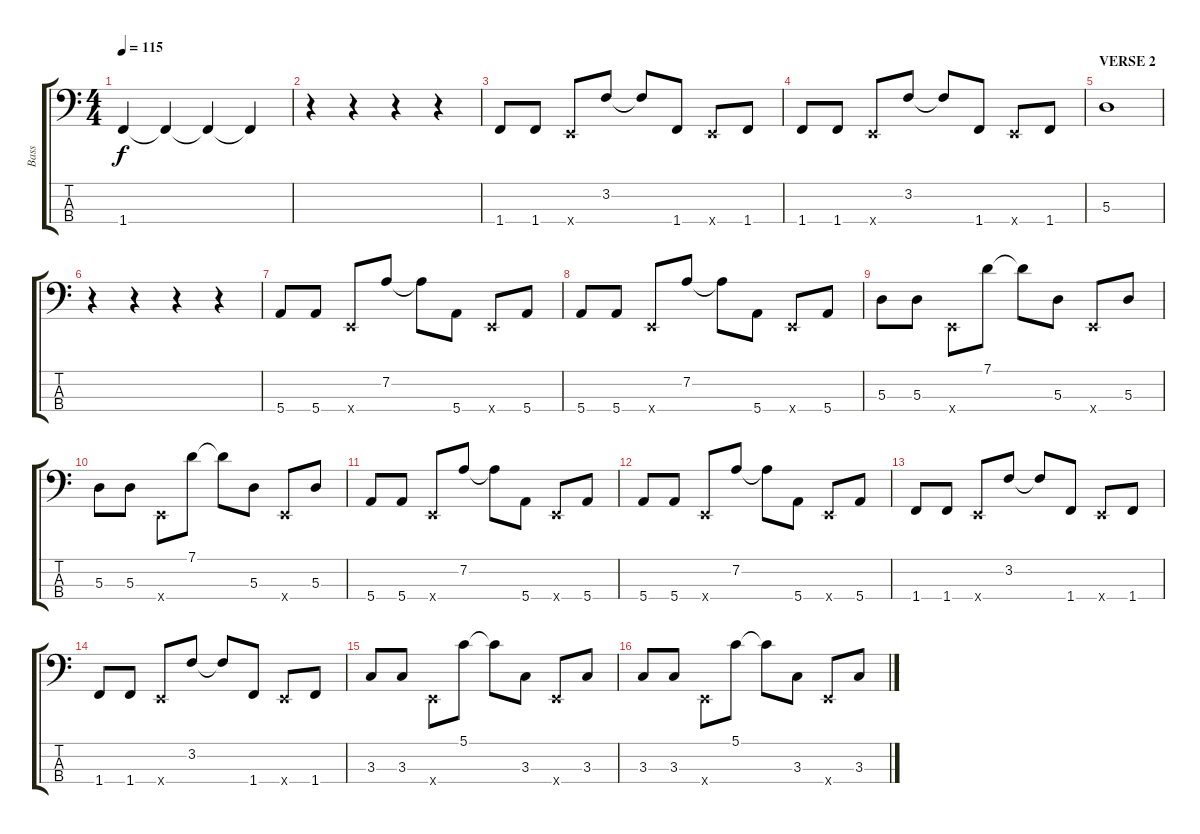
\track ("Bass" "Bass") {instrument electricbassfinger}
\staff {score tabs}
\tuning (G2 D2 A1 E1) {hide}
\ts (4 4)
\tempo 115
\clef f4
\ks c
1.4.4{dy f} 1.4{t}.4 1.4{t}.4 1.4{t}.4 |
r.4 r.4 r.4 r.4 |
1.4.8 1.4.8 0.4{x}.8 3.2.8 3.2{t}.8 1.4.8 0.4{x}.8 1.4.8 |
1.4.8 1.4.8 0.4{x}.8 3.2.8 3.2{t}.8 1.4.8 0.4{x}.8 1.4.8 |
\section ("" "VERSE 2")
5.3.1 |
r.4 r.4 r.4 r.4 |
5.4.8 5.4.8 0.4{x}.8 7.2.8 7.2{t}.8 5.4.8 0.4{x}.8 5.4.8 |
5.4.8 5.4.8 0.4{x}.8 7.2.8 7.2{t}.8 5.4.8 0.4{x}.8 5.4.8 |
5.3.8 5.3.8 0.4{x}.8 7.1.8 7.1{t}.8 5.3.8 0.4{x}.8 5.3.8 |
5.3.8 5.3.8 0.4{x}.8 7.1.8 7.1{t}.8 5.3.8 0.4{x}.8 5.3.8 |
5.4.8 5.4.8 0.4{x}.8 7.2.8 7.2{t}.8 5.4.8 0.4{x}.8 5.4.8 |
5.4.8 5.4.8 0.4{x}.8 7.2.8 7.2{t}.8 5.4.8 0.4{x}.8 5.4.8 |
1.4.8 1.4.8 0.4{x}.8 3.2.8 3.2{t}.8 1.4.8 0.4{x}.8 1.4.8 |
1.4.8 1.4.8 0.4{x}.8 3.2.8 3.2{t}.8 1.4.8 0.4{x}.8 1.4.8 |
3.3.8 3.3.8 0.4{x}.8 5.1.8 5.1{t}.8 3.3.8 0.4{x}.8 3.3.8 |
3.3.8 3.3.8 0.4{x}.8 5.1.8 5.1{t}.8 3.3.8 0.4{x}.8 3.3.8
